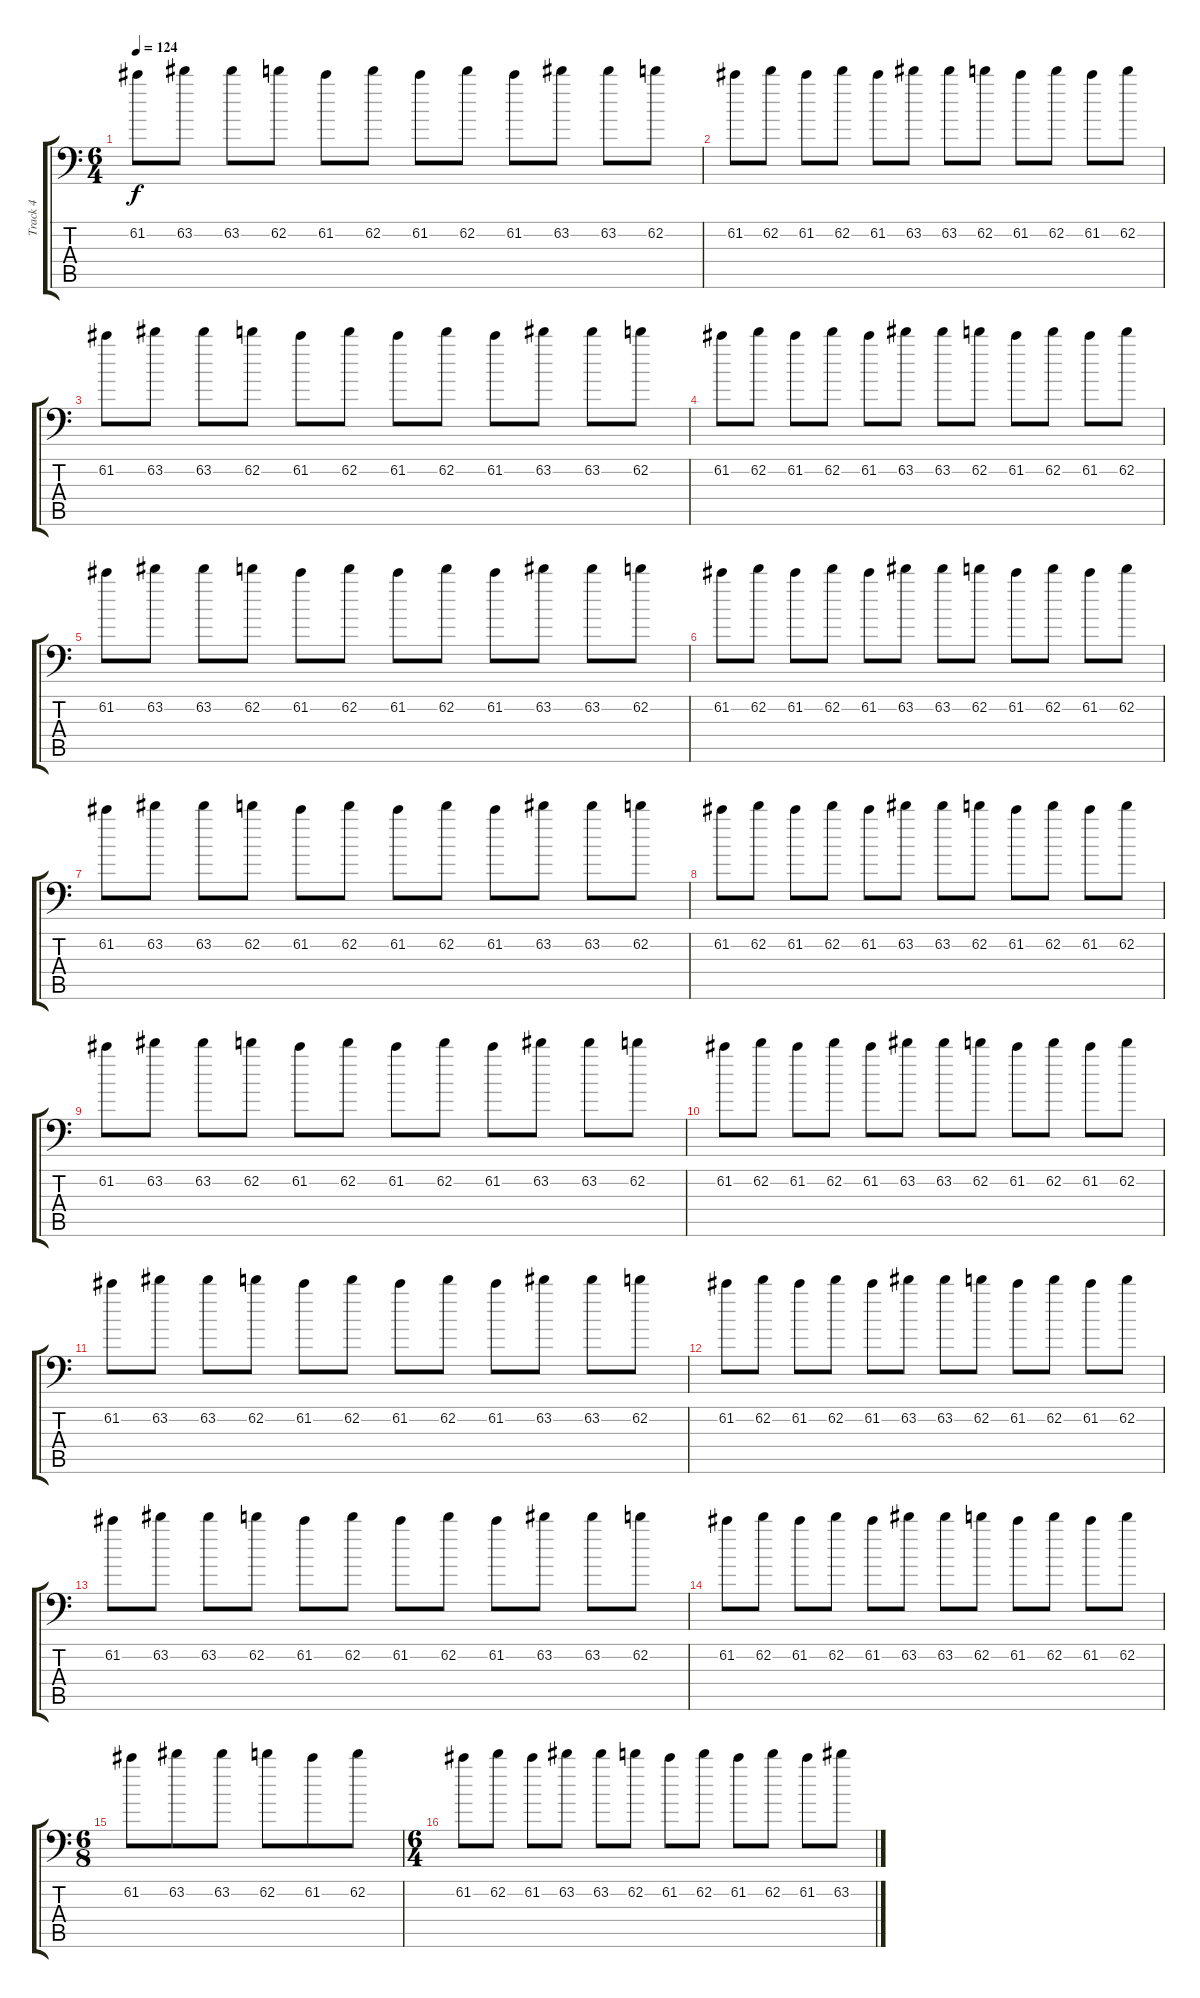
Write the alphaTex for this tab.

\track ("Track 4" "Track 4") {instrument acousticgrandpiano}
\staff {score tabs}
\tuning (C-1 C-1 C-1 C-1 C-1 C-1) {hide}
\ts (6 4)
\tempo 124
\clef f4
\ks c
61.2.8{dy f} 63.2.8 63.2.8 62.2.8 61.2.8 62.2.8 61.2.8 62.2.8 61.2.8 63.2.8 63.2.8 62.2.8 |
61.2.8 62.2.8 61.2.8 62.2.8 61.2.8 63.2.8 63.2.8 62.2.8 61.2.8 62.2.8 61.2.8 62.2.8 |
61.2.8 63.2.8 63.2.8 62.2.8 61.2.8 62.2.8 61.2.8 62.2.8 61.2.8 63.2.8 63.2.8 62.2.8 |
61.2.8 62.2.8 61.2.8 62.2.8 61.2.8 63.2.8 63.2.8 62.2.8 61.2.8 62.2.8 61.2.8 62.2.8 |
61.2.8 63.2.8 63.2.8 62.2.8 61.2.8 62.2.8 61.2.8 62.2.8 61.2.8 63.2.8 63.2.8 62.2.8 |
61.2.8 62.2.8 61.2.8 62.2.8 61.2.8 63.2.8 63.2.8 62.2.8 61.2.8 62.2.8 61.2.8 62.2.8 |
61.2.8 63.2.8 63.2.8 62.2.8 61.2.8 62.2.8 61.2.8 62.2.8 61.2.8 63.2.8 63.2.8 62.2.8 |
61.2.8 62.2.8 61.2.8 62.2.8 61.2.8 63.2.8 63.2.8 62.2.8 61.2.8 62.2.8 61.2.8 62.2.8 |
61.2.8 63.2.8 63.2.8 62.2.8 61.2.8 62.2.8 61.2.8 62.2.8 61.2.8 63.2.8 63.2.8 62.2.8 |
61.2.8 62.2.8 61.2.8 62.2.8 61.2.8 63.2.8 63.2.8 62.2.8 61.2.8 62.2.8 61.2.8 62.2.8 |
61.2.8 63.2.8 63.2.8 62.2.8 61.2.8 62.2.8 61.2.8 62.2.8 61.2.8 63.2.8 63.2.8 62.2.8 |
61.2.8 62.2.8 61.2.8 62.2.8 61.2.8 63.2.8 63.2.8 62.2.8 61.2.8 62.2.8 61.2.8 62.2.8 |
61.2.8 63.2.8 63.2.8 62.2.8 61.2.8 62.2.8 61.2.8 62.2.8 61.2.8 63.2.8 63.2.8 62.2.8 |
61.2.8 62.2.8 61.2.8 62.2.8 61.2.8 63.2.8 63.2.8 62.2.8 61.2.8 62.2.8 61.2.8 62.2.8 |
\ts (6 8)
61.2.8 63.2.8 63.2.8 62.2.8 61.2.8 62.2.8 |
\ts (6 4)
61.2.8 62.2.8 61.2.8 63.2.8 63.2.8 62.2.8 61.2.8 62.2.8 61.2.8 62.2.8 61.2.8 63.2.8
